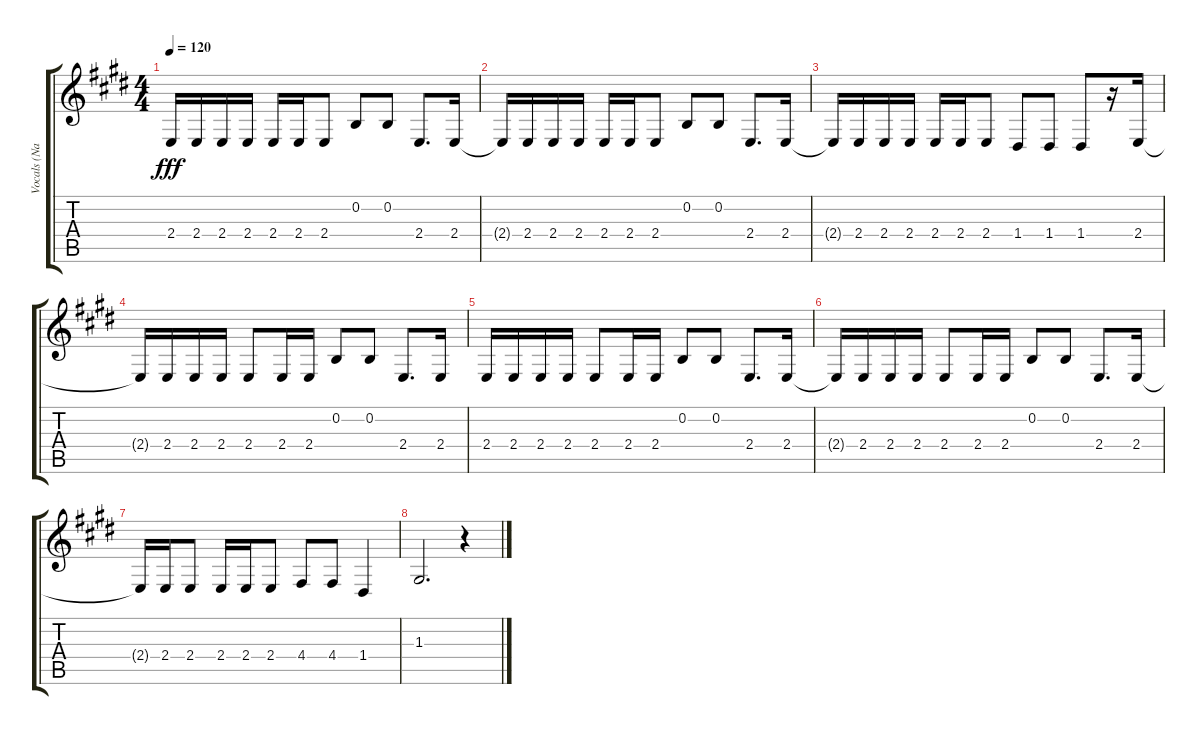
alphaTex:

\track ("Vocals (Nakano Azusa]" "Vocals (Na") {instrument altosax}
\staff {score tabs}
\tuning (E4 B3 G3 D3 A2 E2) {hide}
\ts (4 4)
\tempo 120
\clef g2
\ks e
2.4{t}.16{dy fff} 2.4.16 2.4.16 2.4.16 2.4.16 2.4.16 2.4.8 0.2.8 0.2.8 2.4.8{d} 2.4.16 |
2.4{t}.16 2.4.16 2.4.16 2.4.16 2.4.16 2.4.16 2.4.8 0.2.8 0.2.8 2.4.8{d} 2.4.16 |
2.4{t}.16 2.4.16 2.4.16 2.4.16 2.4.16 2.4.16 2.4.8 1.4.8 1.4.8 1.4.8 r.16 2.4.16 |
2.4{t}.16 2.4.16 2.4.16 2.4.16 2.4.8 2.4.16 2.4.16 0.2.8 0.2.8 2.4.8{d} 2.4.16 |
2.4.16 2.4.16 2.4.16 2.4.16 2.4.8 2.4.16 2.4.16 0.2.8 0.2.8 2.4.8{d} 2.4.16 |
2.4{t}.16 2.4.16 2.4.16 2.4.16 2.4.8 2.4.16 2.4.16 0.2.8 0.2.8 2.4.8{d} 2.4.16 |
2.4{t}.16 2.4.16 2.4.8 2.4.16 2.4.16 2.4.8 4.4.8 4.4.8 1.4.4 |
1.3.2{d} r.4
